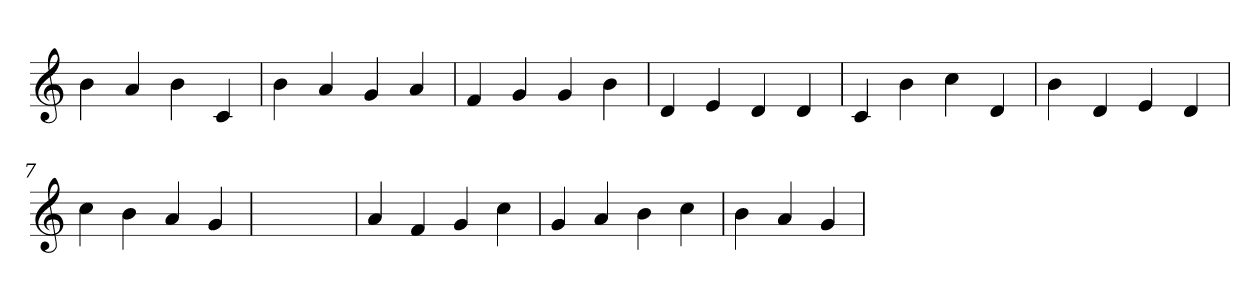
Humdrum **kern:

**kern
*part1
*staff1
*clefG2
=1
4b
4a
4b
4c
=2
4b
4a
4g
4a
=3
4f
4g
4g
4b
=4
4d
4e
4d
4d
=5
4c
4b
4cc
4d
=6
4b
4d
4e
4d
=7
4cc
4b
4a
4g
=8
1ryy
=8
4a
4f
4g
4cc
=9
4g
4a
4b
4cc
=10
4b
4a
4g
=
*-
